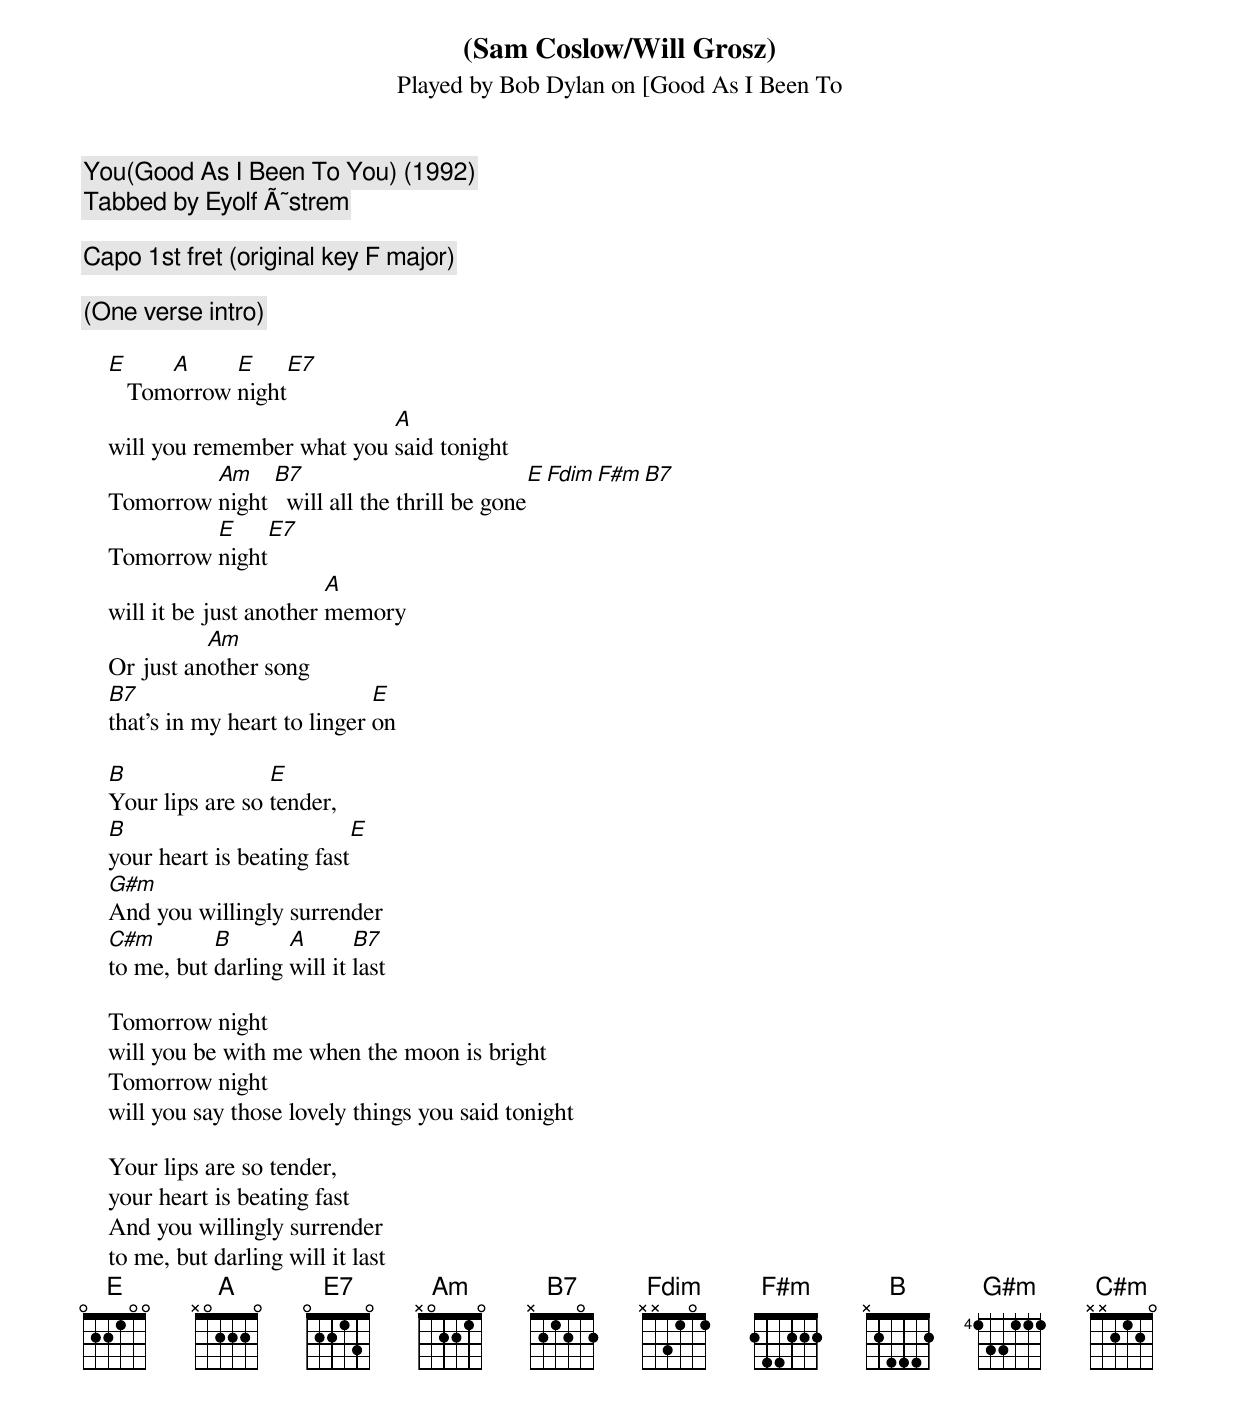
(Sam Coslow/Will Grosz)
Played by Bob Dylan on [Good As I Been To
You](Good As I Been To You) (1992)
Tabbed by Eyolf Ã˜strem

Capo 1st fret (original key F major)

(One verse intro)

    E     A     E        E7
       Tomorrow night
                               A
    will you remember what you said tonight
             Am    B7                            E  Fdim F#m  B7
    Tomorrow night   will all the thrill be gone
             E           E7
    Tomorrow night
                            A
    will it be just another memory
              Am
    Or just another song
    B7                           E
    that's in my heart to linger on

    B                E
    Your lips are so tender,
    B                         E
    your heart is beating fast
    G#m
    And you willingly surrender
    C#m        B       A       B7
    to me, but darling will it last

    Tomorrow night
    will you be with me when the moon is bright
    Tomorrow night
    will you say those lovely things you said tonight

    Your lips are so tender,
    your heart is beating fast
    And you willingly surrender
    to me, but darling will it last
